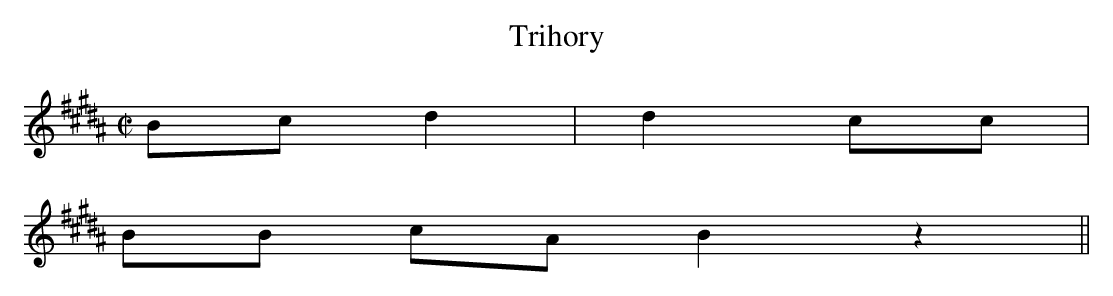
X:1
T:Trihory
M:C|
L:1/8
K:BBlyd
Bc d2 | d2 cc |
BB cA B2 z2 ||
